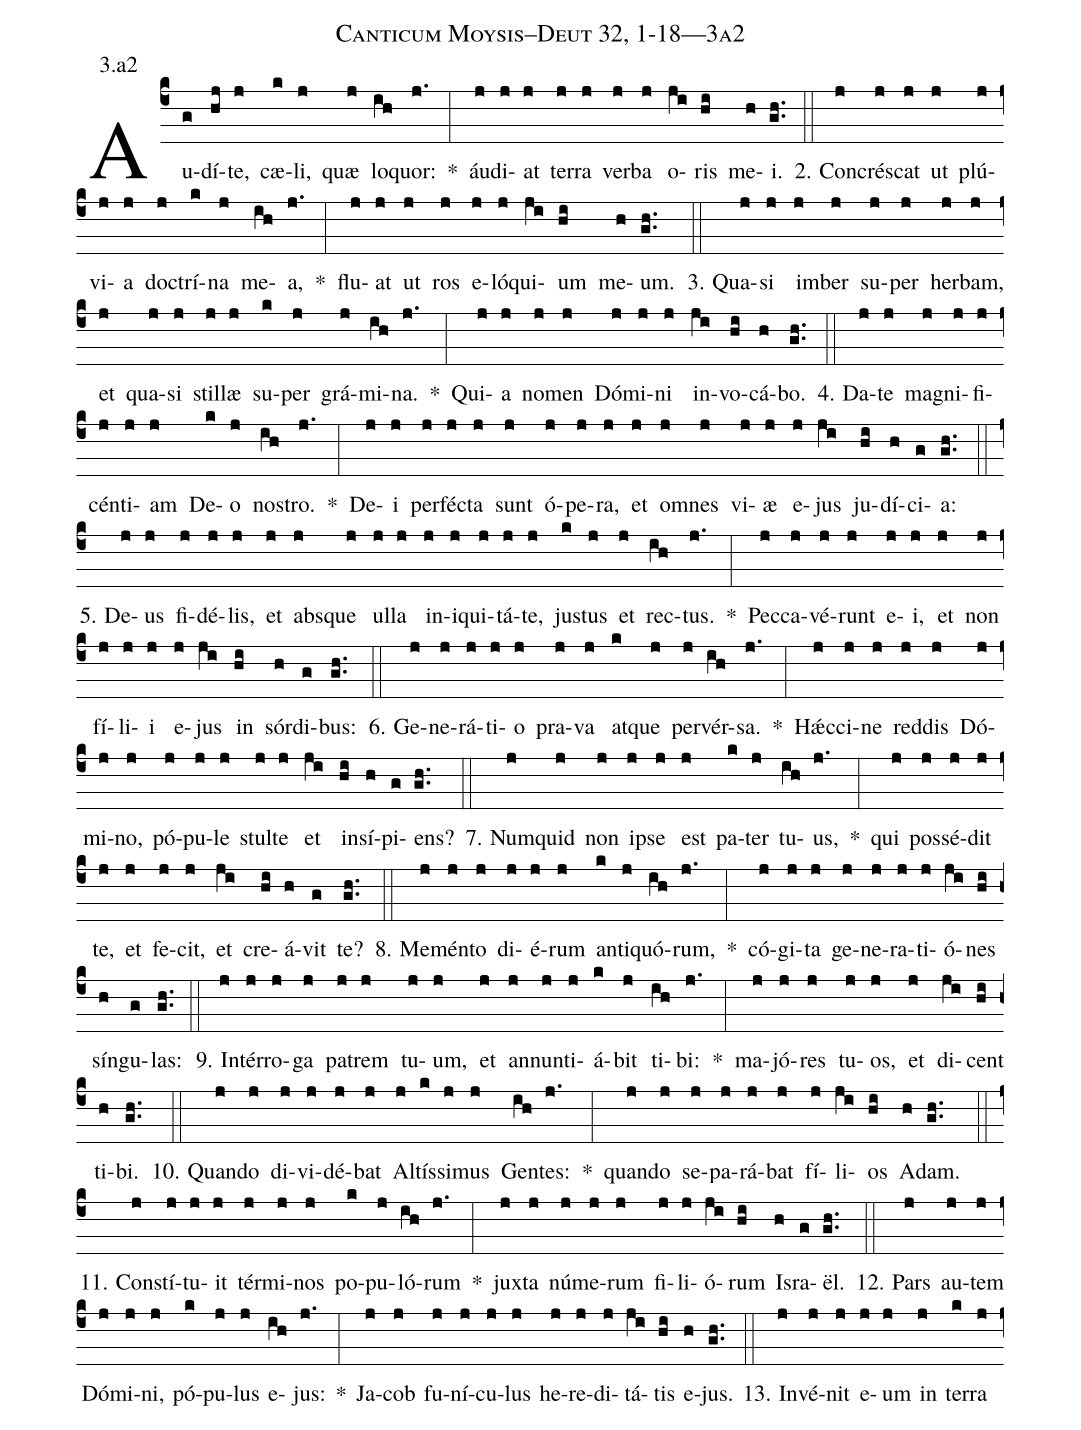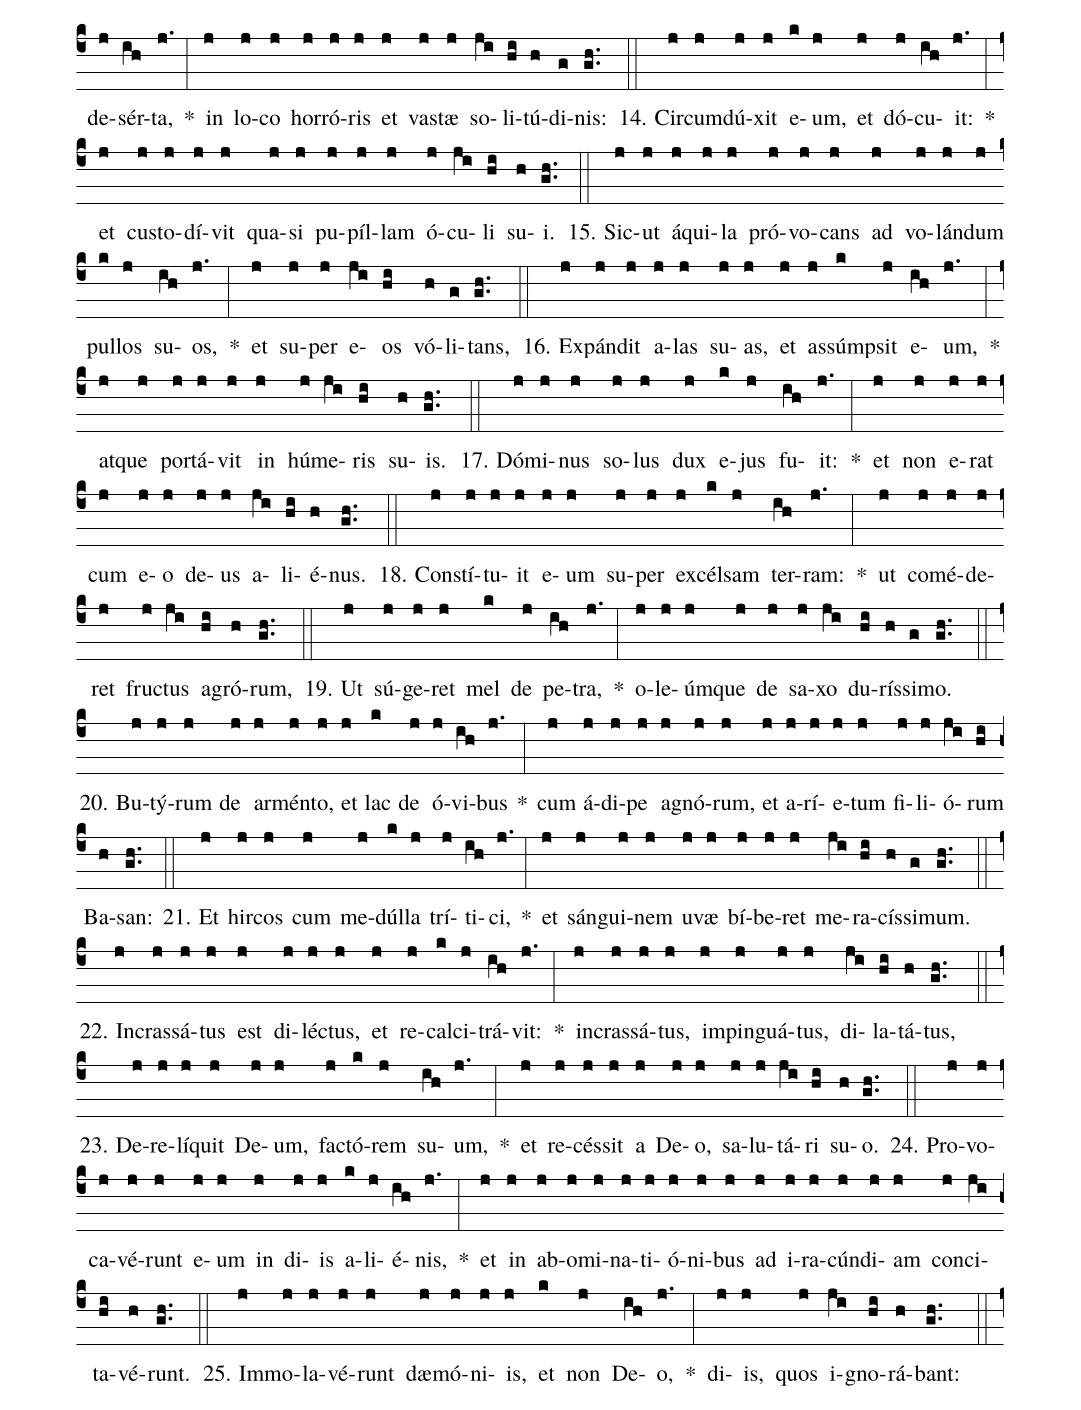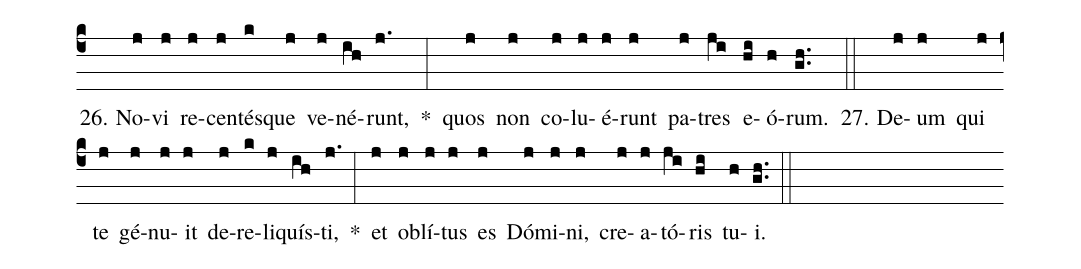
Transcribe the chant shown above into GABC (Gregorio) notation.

name: Canticum Moysis--Deut 32, 1-18---3a2;
annotation: 3.a2;
%%
(c4)Au(g)dí(hj)te,(j) cæ(k)li,(j) quæ(j) lo(ih)quor:(j.) *(:) áu(j)di(j)at(j) ter(j)ra(j) ver(j)ba(j) o(ji)ris(hi) me(h)i.(gh..) (::)
2. Con(j)crés(j)cat(j) ut(j) plú(j)vi(j)a(j) doc(j)trí(k)na(j) me(ih)a,(j.) *(:) flu(j)at(j) ut(j) ros(j) e(j)ló(j)qui(ji)um(hi) me(h)um.(gh..) (::)
3. Qua(j)si(j) im(j)ber(j) su(j)per(j) her(j)bam,(j) et(j) qua(j)si(j) stil(j)læ(j) su(k)per(j) grá(j)mi(ih)na.(j.) *(:) Qui(j)a(j) no(j)men(j) Dó(j)mi(j)ni(j) in(ji)vo(hi)cá(h)bo.(gh..) (::)
4. Da(j)te(j) ma(j)gni(j)fi(j)cén(j)ti(j)am(j) De(k)o(j) nos(ih)tro.(j.) *(:) De(j)i(j) per(j)féc(j)ta(j) sunt(j) ó(j)pe(j)ra,(j) et(j) om(j)nes(j) vi(j)æ(j) e(j)jus(ji) ju(hi)dí(h)ci(g)a:(gh..) (::)
5. De(j)us(j) fi(j)dé(j)lis,(j) et(j) abs(j)que(j) ul(j)la(j) in(j)i(j)qui(j)tá(j)te,(j) jus(k)tus(j) et(j) rec(ih)tus.(j.) *(:) Pec(j)ca(j)vé(j)runt(j) e(j)i,(j) et(j) non(j) fí(j)li(j)i(j) e(j)jus(ji) in(hi) sór(h)di(g)bus:(gh..) (::)
6. Ge(j)ne(j)rá(j)ti(j)o(j) pra(j)va(j) at(k)que(j) per(j)vér(ih)sa.(j.) *(:) Hǽc(j)ci(j)ne(j) red(j)dis(j) Dó(j)mi(j)no,(j) pó(j)pu(j)le(j) stul(j)te(j) et(ji) in(hi)sí(h)pi(g)ens?(gh..) (::)
7. Num(j)quid(j) non(j) ip(j)se(j) est(j) pa(k)ter(j) tu(ih)us,(j.) *(:) qui(j) pos(j)sé(j)dit(j) te,(j) et(j) fe(j)cit,(j) et(ji) cre(hi)á(h)vit(g) te?(gh..) (::)
8. Me(j)mén(j)to(j) di(j)é(j)rum(j) an(k)ti(j)quó(ih)rum,(j.) *(:) có(j)gi(j)ta(j) ge(j)ne(j)ra(j)ti(j)ó(ji)nes(hi) sín(h)gu(g)las:(gh..) (::)
9. In(j)tér(j)ro(j)ga(j) pa(j)trem(j) tu(j)um,(j) et(j) an(j)nun(j)ti(j)á(k)bit(j) ti(ih)bi:(j.) *(:) ma(j)jó(j)res(j) tu(j)os,(j) et(j) di(ji)cent(hi) ti(h)bi.(gh..) (::)
10. Quan(j)do(j) di(j)vi(j)dé(j)bat(j) Al(j)tís(k)si(j)mus(j) Gen(ih)tes:(j.) *(:) quan(j)do(j) se(j)pa(j)rá(j)bat(j) fí(j)li(ji)os(hi) A(h)dam.(gh..) (::)
11. Con(j)stí(j)tu(j)it(j) tér(j)mi(j)nos(j) po(k)pu(j)ló(ih)rum(j.) *(:) jux(j)ta(j) nú(j)me(j)rum(j) fi(j)li(j)ó(ji)rum(hi) Is(h)ra(g)ël.(gh..) (::)
12. Pars(j) au(j)tem(j) Dó(j)mi(j)ni,(j) pó(k)pu(j)lus(j) e(ih)jus:(j.) *(:) Ja(j)cob(j) fu(j)ní(j)cu(j)lus(j) he(j)re(j)di(j)tá(ji)tis(hi) e(h)jus.(gh..) (::)
13. In(j)vé(j)nit(j) e(j)um(j) in(j) ter(k)ra(j) de(j)sér(ih)ta,(j.) *(:) in(j) lo(j)co(j) hor(j)ró(j)ris(j) et(j) vas(j)tæ(j) so(ji)li(hi)tú(h)di(g)nis:(gh..) (::)
14. Cir(j)cum(j)dú(j)xit(j) e(k)um,(j) et(j) dó(j)cu(ih)it:(j.) *(:) et(j) cus(j)to(j)dí(j)vit(j) qua(j)si(j) pu(j)píl(j)lam(j) ó(j)cu(ji)li(hi) su(h)i.(gh..) (::)
15. Sic(j)ut(j) á(j)qui(j)la(j) pró(j)vo(j)cans(j) ad(j) vo(j)lán(j)dum(j) pul(k)los(j) su(ih)os,(j.) *(:) et(j) su(j)per(j) e(ji)os(hi) vó(h)li(g)tans,(gh..) (::)
16. Ex(j)pán(j)dit(j) a(j)las(j) su(j)as,(j) et(j) as(j)súmp(k)sit(j) e(ih)um,(j.) *(:) at(j)que(j) por(j)tá(j)vit(j) in(j) hú(j)me(ji)ris(hi) su(h)is.(gh..) (::)
17. Dó(j)mi(j)nus(j) so(j)lus(j) dux(j) e(k)jus(j) fu(ih)it:(j.) *(:) et(j) non(j) e(j)rat(j) cum(j) e(j)o(j) de(j)us(j) a(ji)li(hi)é(h)nus.(gh..) (::)
18. Con(j)stí(j)tu(j)it(j) e(j)um(j) su(j)per(j) ex(j)cél(k)sam(j) ter(ih)ram:(j.) *(:) ut(j) com(j)é(j)de(j)ret(j) fruc(j)tus(ji) a(hi)gró(h)rum,(gh..) (::)
19. Ut(j) sú(j)ge(j)ret(j) mel(k) de(j) pe(ih)tra,(j.) *(:) o(j)le(j)úm(j)que(j) de(j) sa(j)xo(ji) du(hi)rís(h)si(g)mo.(gh..) (::)
20. Bu(j)tý(j)rum(j) de(j) ar(j)mén(j)to,(j) et(j) lac(k) de(j) ó(j)vi(ih)bus(j.) *(:) cum(j) á(j)di(j)pe(j) a(j)gnó(j)rum,(j) et(j) a(j)rí(j)e(j)tum(j) fi(j)li(j)ó(ji)rum(hi) Ba(h)san:(gh..) (::)
21. Et(j) hir(j)cos(j) cum(j) me(j)dúl(k)la(j) trí(j)ti(ih)ci,(j.) *(:) et(j) sán(j)gui(j)nem(j) u(j)væ(j) bí(j)be(j)ret(j) me(ji)ra(hi)cís(h)si(g)mum.(gh..) (::)
22. In(j)cras(j)sá(j)tus(j) est(j) di(j)léc(j)tus,(j) et(j) re(j)cal(k)ci(j)trá(ih)vit:(j.) *(:) in(j)cras(j)sá(j)tus,(j) im(j)pin(j)guá(j)tus,(j) di(ji)la(hi)tá(h)tus,(gh..) (::)
23. De(j)re(j)lí(j)quit(j) De(j)um,(j) fac(j)tó(k)rem(j) su(ih)um,(j.) *(:) et(j) re(j)cés(j)sit(j) a(j) De(j)o,(j) sa(j)lu(j)tá(ji)ri(hi) su(h)o.(gh..) (::)
24. Pro(j)vo(j)ca(j)vé(j)runt(j) e(j)um(j) in(j) di(j)is(j) a(k)li(j)é(ih)nis,(j.) *(:) et(j) in(j) ab(j)o(j)mi(j)na(j)ti(j)ó(j)ni(j)bus(j) ad(j) i(j)ra(j)cún(j)di(j)am(j) con(j)ci(ji)ta(hi)vé(h)runt.(gh..) (::)
25. Im(j)mo(j)la(j)vé(j)runt(j) dæ(j)mó(j)ni(j)is,(j) et(k) non(j) De(ih)o,(j.) *(:) di(j)is,(j) quos(j) i(ji)gno(hi)rá(h)bant:(gh..) (::)
26. No(j)vi(j) re(j)cen(j)tés(k)que(j) ve(j)né(ih)runt,(j.) *(:) quos(j) non(j) co(j)lu(j)é(j)runt(j) pa(j)tres(ji) e(hi)ó(h)rum.(gh..) (::)
27. De(j)um(j) qui(j) te(j) gé(j)nu(j)it(j) de(j)re(k)li(j)quís(ih)ti,(j.) *(:) et(j) ob(j)lí(j)tus(j) es(j) Dó(j)mi(j)ni,(j) cre(j)a(j)tó(ji)ris(hi) tu(h)i.(gh..) (::)
